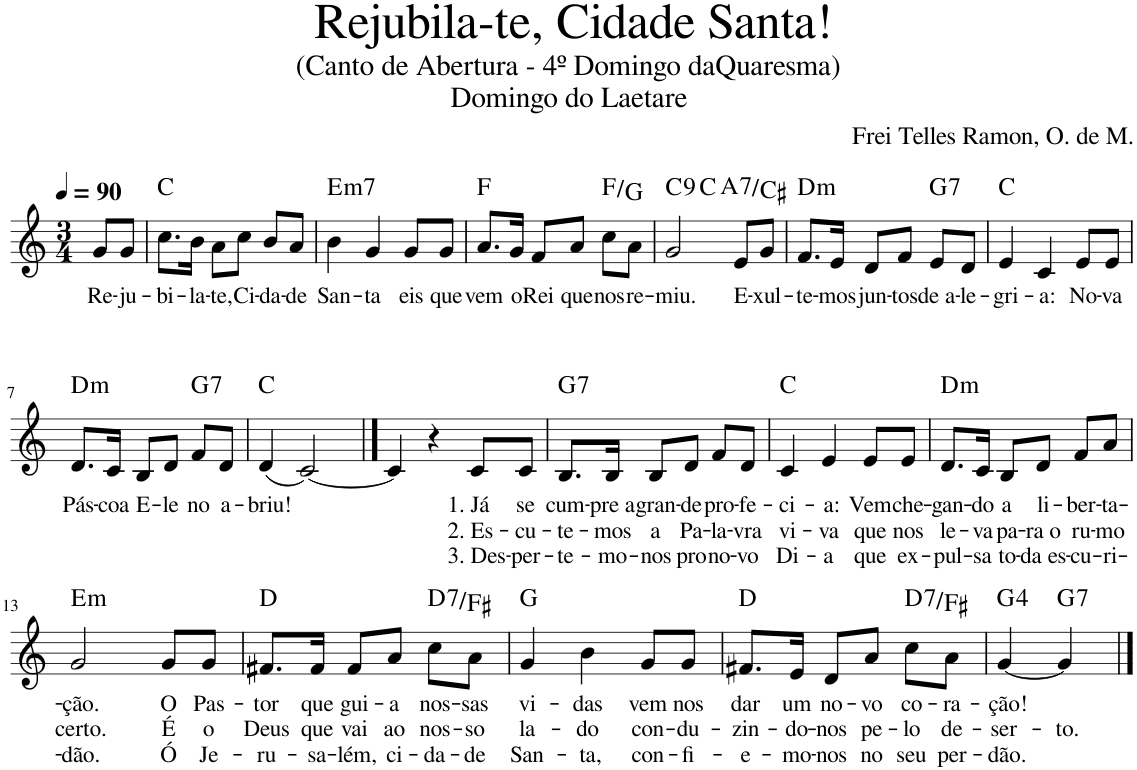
**kern	**text	**text	**text	**harte
*part1	*part1	*part1	*part1	*part1
*staff1	*staff1	*staff1	*staff1	*
*I"Voz	*	*	*	*
*I'Vo.	*	*	*	*
*clefG2	*	*	*	*
*k[]	*	*	*	*
*M3/4	*	*	*	*
*MM90	*	*	*	*
=	=	=	=	=
!	!LO:LY:b	!	!	!
8g/L	Re-	.	.	.
!	!LO:LY:b	!	!	!
8g/J	-ju-	.	.	.
=1	=1	=1	=1	=1
!	!LO:LY:b	!	!	!
8.cc\L	-bi-	.	.	C:maj
!	!LO:LY:b	!	!	!
16b\Jk	-la-	.	.	.
!	!LO:LY:b	!	!	!
8a\L	-te,	.	.	.
!	!LO:LY:b	!	!	!
8cc\J	Ci-	.	.	.
!	!LO:LY:b	!	!	!
8b/L	-da-	.	.	.
!	!LO:LY:b	!	!	!
8a/J	-de	.	.	.
=2	=2	=2	=2	=2
!	!LO:LY:b	!	!	!LO:H:kt=m7
4b\	San-	.	.	E:min7
!	!LO:LY:b	!	!	!
4g/	-ta	.	.	.
!	!LO:LY:b	!	!	!
8g/L	eis	.	.	.
!	!LO:LY:b	!	!	!
8g/J	que	.	.	.
=3	=3	=3	=3	=3
!	!LO:LY:b	!	!	!
8.a/L	vem	.	.	F:maj
!	!LO:LY:b	!	!	!
16g/Jk	o	.	.	.
!	!LO:LY:b	!	!	!
8f/L	Rei	.	.	.
!	!LO:LY:b	!	!	!
8a/J	que	.	.	.
!	!LO:LY:b	!	!	!
8cc\L	nos	.	.	F:maj/2
!	!LO:LY:b	!	!	!
8a\J	re-	.	.	.
=4	=4	=4	=4	=4
!	!LO:LY:b	!	!	!LO:H:kt=9
*^	*	*	*	*
2g/	4ryy	-miu.	.	.	C:9
.	2ryy	.	.	.	C:maj
!	!	!LO:LY:b	!	!	!LO:H:kt=7
8e/L	.	E-	.	.	A:7/3
!	!	!LO:LY:b	!	!	!
8g/J	.	-xul-	.	.	.
=5	=5	=5	=5	=5	=5
!	!	!LO:LY:b	!	!	!LO:H:kt=m
*v	*v	*	*	*	*
8.f/L	-te-	.	.	D:min
!	!LO:LY:b	!	!	!
16e/Jk	-mos	.	.	.
!	!LO:LY:b	!	!	!
8d/L	jun-	.	.	.
!	!LO:LY:b	!	!	!
8f/J	-tos	.	.	.
!	!LO:LY:b	!	!	!LO:H:kt=7
8e/L	de a-	.	.	G:7
!	!LO:LY:b	!	!	!
8d/J	-le-	.	.	.
=6	=6	=6	=6	=6
!	!LO:LY:b	!	!	!
4e/	-gri-	.	.	C:maj
!	!LO:LY:b	!	!	!
4c/	-a:	.	.	.
!	!LO:LY:b	!	!	!
8e/L	No-	.	.	.
!	!LO:LY:b	!	!	!
8e/J	-va	.	.	.
!!LO:LB:g=z
=7	=7	=7	=7	=7
!	!LO:LY:b	!	!	!LO:H:kt=m
8.d/L	Pás-	.	.	D:min
!	!LO:LY:b	!	!	!
16c/Jk	-coa	.	.	.
!	!LO:LY:b	!	!	!
8B/L	E-	.	.	.
!	!LO:LY:b	!	!	!
8d/J	-le	.	.	.
!	!LO:LY:b	!	!	!LO:H:kt=7
8f/L	no	.	.	G:7
!	!LO:LY:b	!	!	!
8d/J	a-	.	.	.
=8	=8	=8	=8	=8
!	!LO:LY:b	!	!	!
(4d/	-briu!	.	.	C:maj
[2c/)	.	.	.	.
==9	==9	==9	==9	==9
4c/]	.	.	.	.
4r	.	.	.	.
!	!LO:LY:b	!LO:LY:b	!LO:LY:b	!
8c/L	1. Já	2. Es-	3. Des-	.
!	!LO:LY:b	!LO:LY:b	!LO:LY:b	!
8c/J	se	-cu-	-per-	.
=10	=10	=10	=10	=10
!	!LO:LY:b	!LO:LY:b	!LO:LY:b	!LO:H:kt=7
8.B/L	cum-	-te-	-te-	G:7
!	!LO:LY:b	!LO:LY:b	!LO:LY:b	!
16B/Jk	-pre a	-mos	-mo-	.
!	!LO:LY:b	!LO:LY:b	!LO:LY:b	!
8B/L	gran-	a	-nos	.
!	!LO:LY:b	!LO:LY:b	!LO:LY:b	!
8d/J	-de	Pa-	pro	.
!	!LO:LY:b	!LO:LY:b	!LO:LY:b	!
8f/L	pro-	-la-	no-	.
!	!LO:LY:b	!LO:LY:b	!LO:LY:b	!
8d/J	-fe-	-vra	-vo	.
=11	=11	=11	=11	=11
!	!LO:LY:b	!LO:LY:b	!LO:LY:b	!
4c/	-ci-	vi-	Di-	C:maj
!	!LO:LY:b	!LO:LY:b	!LO:LY:b	!
4e/	-a:	-va	-a	.
!	!LO:LY:b	!LO:LY:b	!LO:LY:b	!
8e/L	Vem	que	que	.
!	!LO:LY:b	!LO:LY:b	!LO:LY:b	!
8e/J	che-	nos	ex-	.
=12	=12	=12	=12	=12
!	!LO:LY:b	!LO:LY:b	!LO:LY:b	!LO:H:kt=m
8.d/L	-gan-	le-	-pul-	D:min
!	!LO:LY:b	!LO:LY:b	!LO:LY:b	!
16c/Jk	-do	-va	-sa	.
!	!LO:LY:b	!LO:LY:b	!LO:LY:b	!
8B/L	a	pa-	to-	.
!	!LO:LY:b	!LO:LY:b	!LO:LY:b	!
8d/J	li-	-ra o	-da es-	.
!	!LO:LY:b	!LO:LY:b	!LO:LY:b	!
8f/L	-ber-	ru-	-cu-	.
!	!LO:LY:b	!LO:LY:b	!LO:LY:b	!
8a/J	-ta-	-mo	-ri-	.
!!LO:LB:g=z
=13	=13	=13	=13	=13
!	!LO:LY:b	!LO:LY:b	!LO:LY:b	!LO:H:kt=m
2g/	-ção.	certo.	-dão.	E:min
!	!LO:LY:b	!LO:LY:b	!LO:LY:b	!
8g/L	O	É	Ó	.
!	!LO:LY:b	!LO:LY:b	!LO:LY:b	!
8g/J	Pas-	o	Je-	.
=14	=14	=14	=14	=14
!	!LO:LY:b	!LO:LY:b	!LO:LY:b	!
8.f#X/L	-tor	Deus	-ru-	D:maj
!	!LO:LY:b	!LO:LY:b	!LO:LY:b	!
16f#/Jk	que	que	-sa-	.
!	!LO:LY:b	!LO:LY:b	!LO:LY:b	!
8f#/L	gui-	vai	-lém,	.
!	!LO:LY:b	!LO:LY:b	!LO:LY:b	!
8a/J	-a	ao	ci-	.
!	!LO:LY:b	!LO:LY:b	!LO:LY:b	!LO:H:kt=7
8cc\L	nos-	nos-	-da-	D:7/3
!	!LO:LY:b	!LO:LY:b	!LO:LY:b	!
8a\J	-sas	-so	-de	.
=15	=15	=15	=15	=15
!	!LO:LY:b	!LO:LY:b	!LO:LY:b	!
4g/	vi-	la-	San-	G:maj
!	!LO:LY:b	!LO:LY:b	!LO:LY:b	!
4b\	-das	-do	-ta,	.
!	!LO:LY:b	!LO:LY:b	!LO:LY:b	!
8g/L	vem	con-	con-	.
!	!LO:LY:b	!LO:LY:b	!LO:LY:b	!
8g/J	nos	-du-	-fi-	.
=16	=16	=16	=16	=16
!	!LO:LY:b	!LO:LY:b	!LO:LY:b	!
8.f#X/L	dar	-zin-	-e-	D:maj
!	!LO:LY:b	!LO:LY:b	!LO:LY:b	!
16e/Jk	um	-do-	-mo-	.
!	!LO:LY:b	!LO:LY:b	!LO:LY:b	!
8d/L	no-	-nos	-nos	.
!	!LO:LY:b	!LO:LY:b	!LO:LY:b	!
8a/J	-vo	pe-	no	.
!	!LO:LY:b	!LO:LY:b	!LO:LY:b	!LO:H:kt=7
8cc\L	co-	-lo	seu	D:7/3
!	!LO:LY:b	!LO:LY:b	!LO:LY:b	!
8a\J	-ra-	de-	per-	.
=17	=17	=17	=17	=17
!	!LO:LY:b	!LO:LY:b	!LO:LY:b	!
[4g/	-ção!	-ser-	-dão.	G:maj(4)
!	!	!LO:LY:b	!	!LO:H:kt=7
4g/]	.	-to.	.	G:7
==	==	==	==	==
*-	*-	*-	*-	*-
